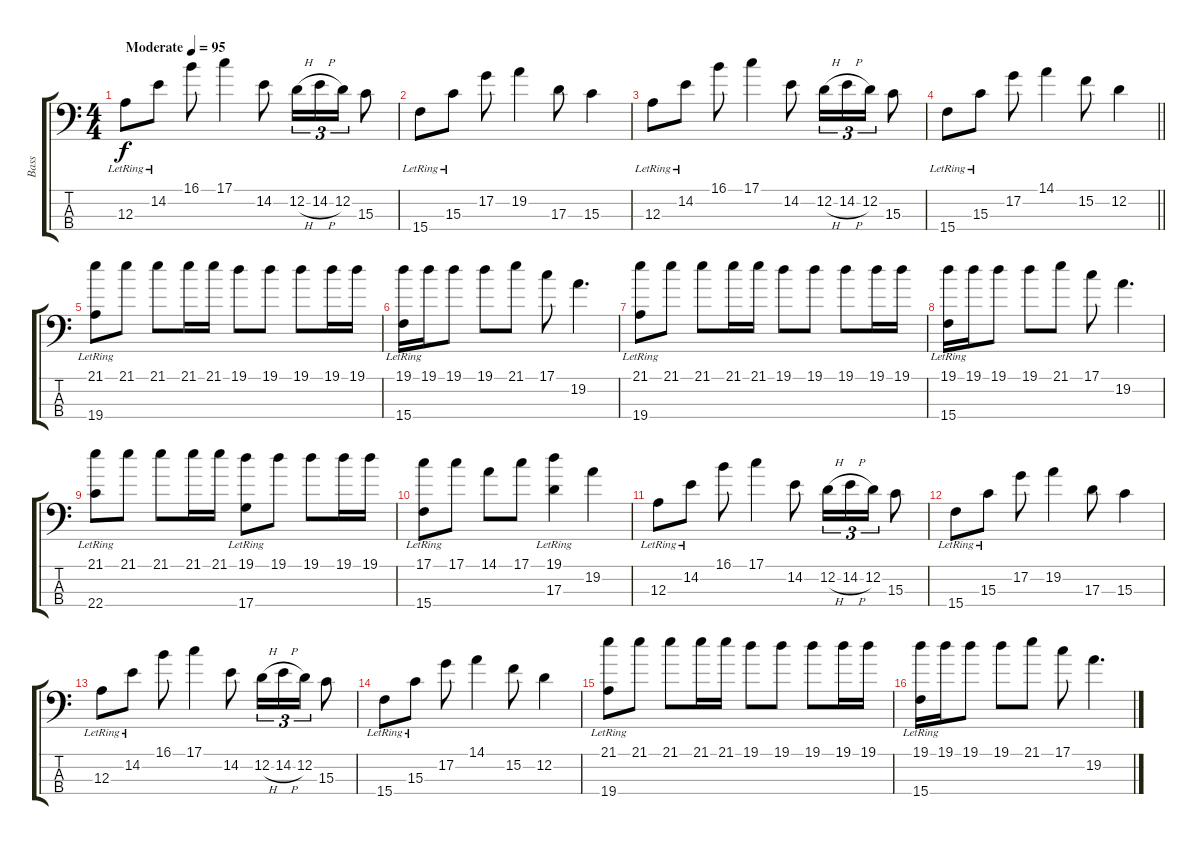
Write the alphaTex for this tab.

\track ("Bass" "Bass") {instrument acousticguitarsteel}
\staff {score tabs}
\tuning (G2 D2 A1 D1) {hide}
\ts (4 4)
\tempo (95 "Moderate")
\clef f4
\ks c
12.3{lr}.8{dy f instrument acousticguitarsteel} 14.2{lr}.8 16.1.8 17.1.4 14.2.8 12.2{h}.16{tu (3 2)} 14.2{h}.16{tu (3 2)} 12.2.16{tu (3 2)} 15.3.8 |
15.4{lr}.8 15.3{lr}.8 17.2.8 19.2.4 17.3.8 15.3.4 |
12.3{lr}.8 14.2{lr}.8 16.1.8 17.1.4 14.2.8 12.2{h}.16{tu (3 2)} 14.2{h}.16{tu (3 2)} 12.2.16{tu (3 2)} 15.3.8 |
\barLineRight lightlight
15.4{lr}.8 15.3{lr}.8 17.2.8 14.1.4 15.2.8 12.2.4 |
(21.1 19.4{lr}).8 21.1.8 21.1.8 21.1.16 21.1.16 19.1.8 19.1.8 19.1.8 19.1.16 19.1.16 |
(19.1 15.4{lr}).16 19.1.16 19.1.8 19.1.8 21.1.8 17.1.8 19.2.4{d} |
(21.1 19.4{lr}).8 21.1.8 21.1.8 21.1.16 21.1.16 19.1.8 19.1.8 19.1.8 19.1.16 19.1.16 |
(19.1 15.4{lr}).16 19.1.16 19.1.8 19.1.8 21.1.8 17.1.8 19.2.4{d} |
(21.1 22.4{lr}).8 21.1.8 21.1.8 21.1.16 21.1.16 (19.1 17.4{lr}).8 19.1.8 19.1.8 19.1.16 19.1.16 |
(17.1 15.4{lr}).8 17.1.8 14.1.8 17.1.8 (19.1 17.3{lr}).4 19.2.4 |
12.3{lr}.8 14.2{lr}.8 16.1.8 17.1.4 14.2.8 12.2{h}.16{tu (3 2)} 14.2{h}.16{tu (3 2)} 12.2.16{tu (3 2)} 15.3.8 |
15.4{lr}.8 15.3{lr}.8 17.2.8 19.2.4 17.3.8 15.3.4 |
12.3{lr}.8 14.2{lr}.8 16.1.8 17.1.4 14.2.8 12.2{h}.16{tu (3 2)} 14.2{h}.16{tu (3 2)} 12.2.16{tu (3 2)} 15.3.8 |
15.4{lr}.8 15.3{lr}.8 17.2.8 14.1.4 15.2.8 12.2.4 |
(21.1 19.4{lr}).8 21.1.8 21.1.8 21.1.16 21.1.16 19.1.8 19.1.8 19.1.8 19.1.16 19.1.16 |
(19.1 15.4{lr}).16 19.1.16 19.1.8 19.1.8 21.1.8 17.1.8 19.2.4{d}
